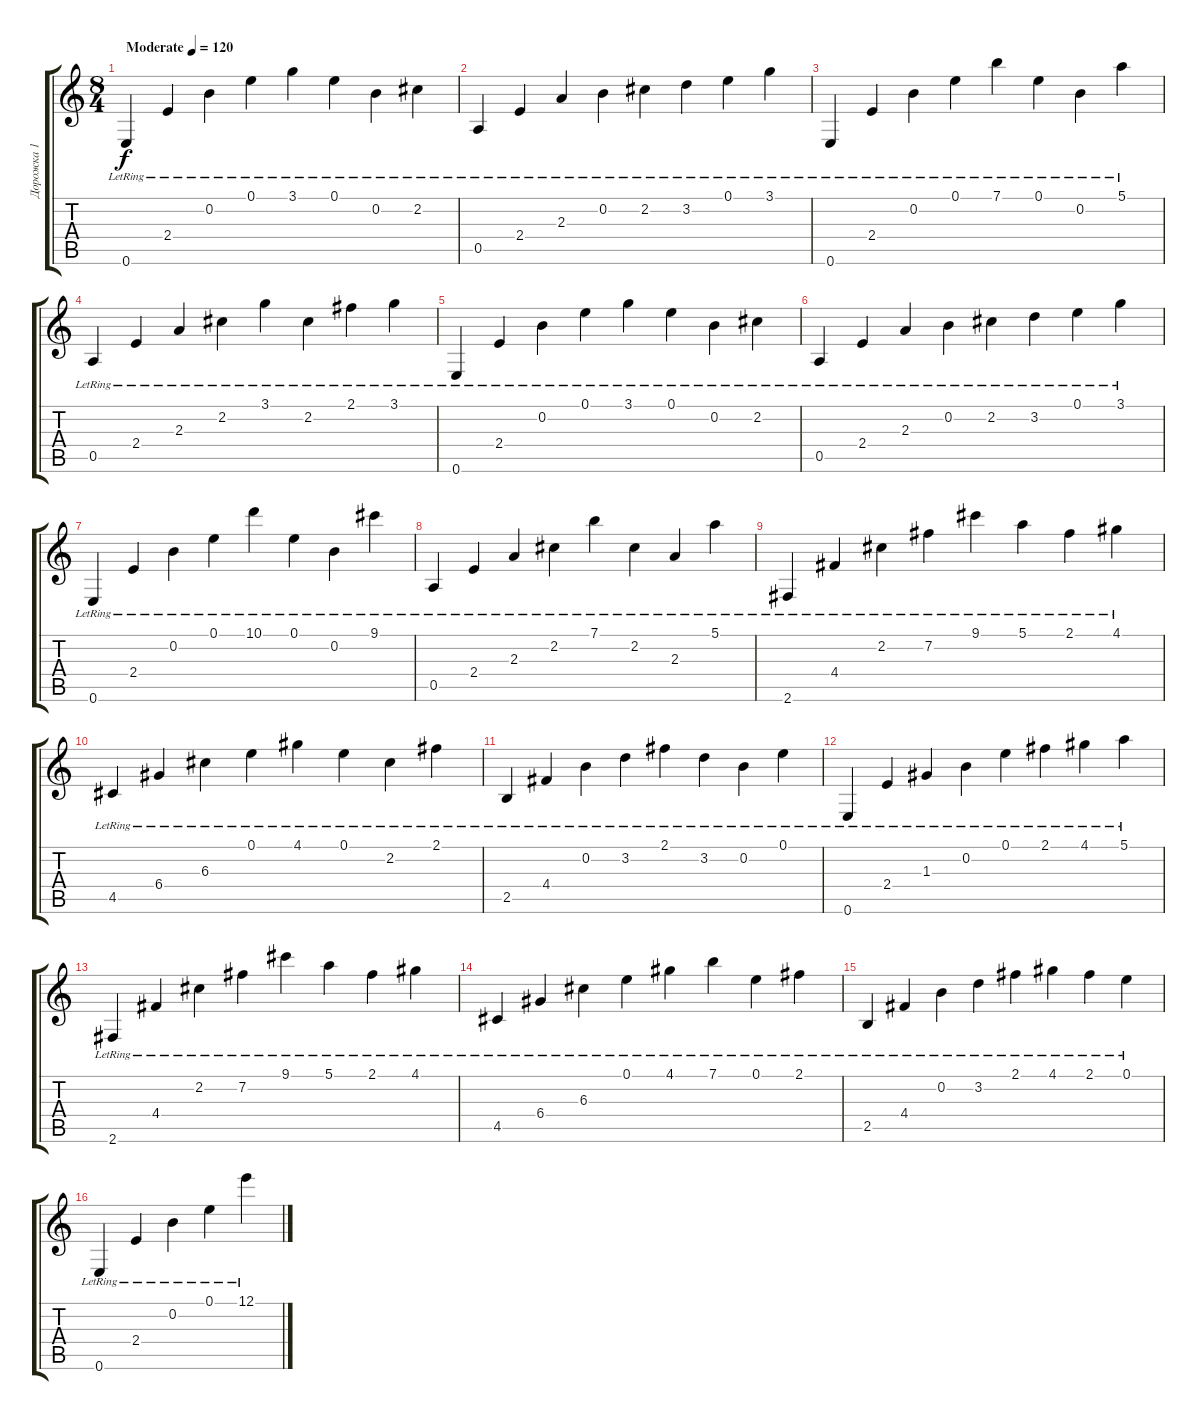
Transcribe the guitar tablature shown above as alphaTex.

\track ("Дорожка 1" "Дорожка 1") {instrument acousticguitarsteel}
\staff {score tabs}
\tuning (E4 B3 G3 D3 A2 E2) {hide}
\ts (8 4)
\tempo (120 "Moderate")
\clef g2
\ks c
0.6{lr}.4{dy f instrument acousticguitarsteel} 2.4{lr}.4 0.2{lr}.4 0.1{lr}.4 3.1{lr}.4 0.1{lr}.4 0.2{lr}.4 2.2{lr}.4 |
0.5{lr}.4 2.4{lr}.4 2.3{lr}.4 0.2{lr}.4 2.2{lr}.4 3.2{lr}.4 0.1{lr}.4 3.1{lr}.4 |
0.6{lr}.4 2.4{lr}.4 0.2{lr}.4 0.1{lr}.4 7.1{lr}.4 0.1{lr}.4 0.2{lr}.4 5.1{lr}.4 |
0.5{lr}.4 2.4{lr}.4 2.3{lr}.4 2.2{lr}.4 3.1{lr}.4 2.2{lr}.4 2.1{lr}.4 3.1{lr}.4 |
0.6{lr}.4 2.4{lr}.4 0.2{lr}.4 0.1{lr}.4 3.1{lr}.4 0.1{lr}.4 0.2{lr}.4 2.2{lr}.4 |
0.5{lr}.4 2.4{lr}.4 2.3{lr}.4 0.2{lr}.4 2.2{lr}.4 3.2{lr}.4 0.1{lr}.4 3.1{lr}.4 |
0.6{lr}.4 2.4{lr}.4 0.2{lr}.4 0.1{lr}.4 10.1{lr}.4 0.1{lr}.4 0.2{lr}.4 9.1{lr}.4 |
0.5{lr}.4 2.4{lr}.4 2.3{lr}.4 2.2{lr}.4 7.1{lr}.4 2.2{lr}.4 2.3{lr}.4 5.1{lr}.4 |
2.6{lr}.4 4.4{lr}.4 2.2{lr}.4 7.2{lr}.4 9.1{lr}.4 5.1{lr}.4 2.1{lr}.4 4.1{lr}.4 |
4.5{lr}.4 6.4{lr}.4 6.3{lr}.4 0.1{lr}.4 4.1{lr}.4 0.1{lr}.4 2.2{lr}.4 2.1{lr}.4 |
2.5{lr}.4 4.4{lr}.4 0.2{lr}.4 3.2{lr}.4 2.1{lr}.4 3.2{lr}.4 0.2{lr}.4 0.1{lr}.4 |
0.6{lr}.4 2.4{lr}.4 1.3{lr}.4 0.2{lr}.4 0.1{lr}.4 2.1{lr}.4 4.1{lr}.4 5.1{lr}.4 |
2.6{lr}.4 4.4{lr}.4 2.2{lr}.4 7.2{lr}.4 9.1{lr}.4 5.1{lr}.4 2.1{lr}.4 4.1{lr}.4 |
4.5{lr}.4 6.4{lr}.4 6.3{lr}.4 0.1{lr}.4 4.1{lr}.4 7.1{lr}.4 0.1{lr}.4 2.1{lr}.4 |
2.5{lr}.4 4.4{lr}.4 0.2{lr}.4 3.2{lr}.4 2.1{lr}.4 4.1{lr}.4 2.1{lr}.4 0.1{lr}.4 |
0.6{lr}.4 2.4{lr}.4 0.2{lr}.4 0.1{lr}.4 12.1{lr}.4
